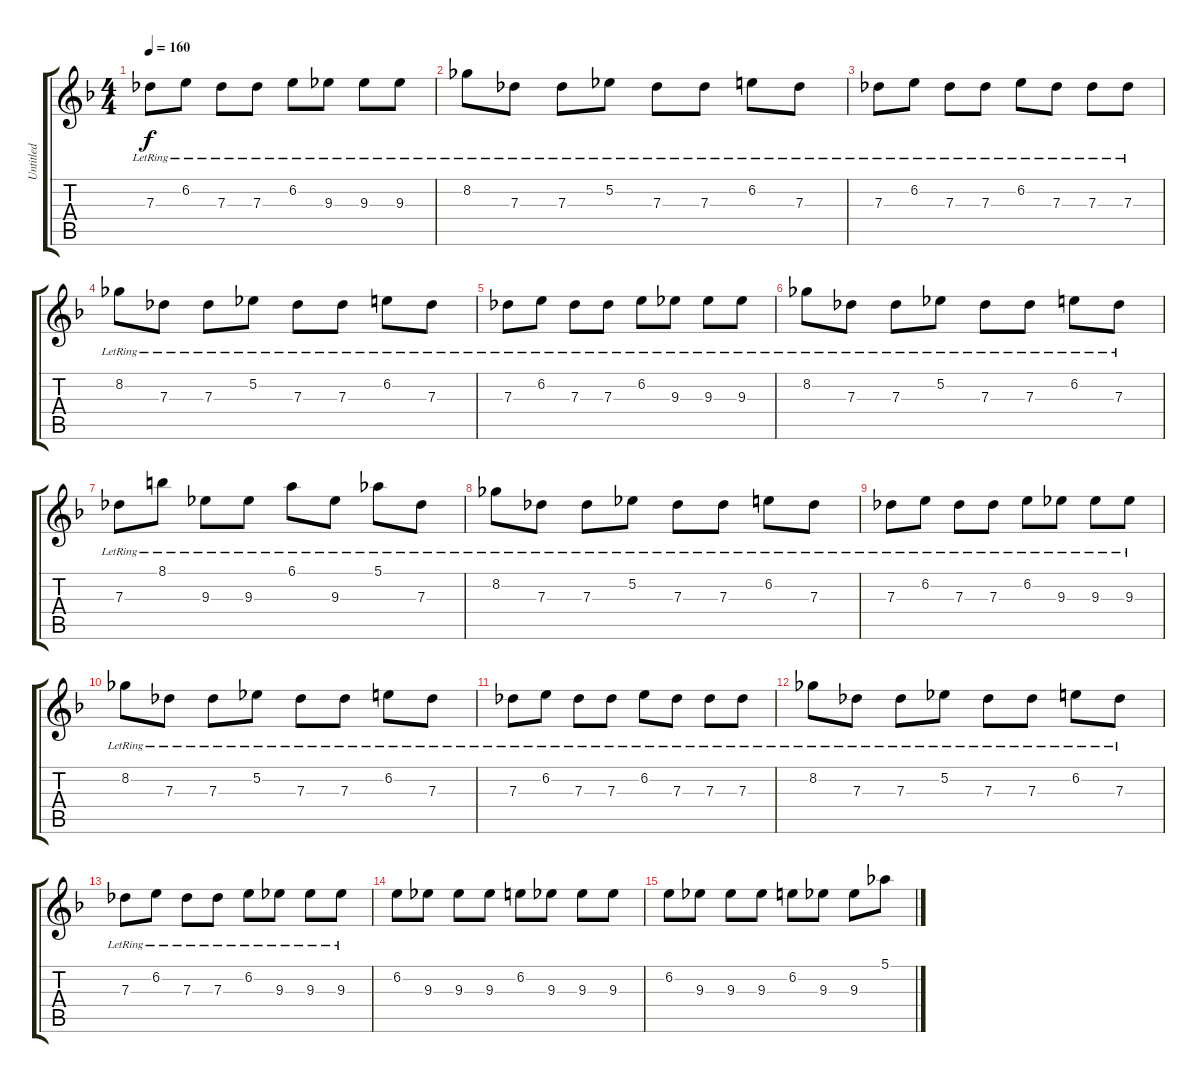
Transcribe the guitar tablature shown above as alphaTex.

\track ("Untitled" "Untitled") {instrument distortionguitar}
\staff {score tabs}
\tuning (Eb4 Bb3 Gb3 Db3 Ab2 Eb2) {hide}
\ts (4 4)
\tempo 160
\clef g2
\ks f
7.3{lr}.8{dy f} 6.2{lr}.8 7.3{lr}.8 7.3{lr}.8 6.2{lr}.8 9.3{lr}.8 9.3{lr}.8 9.3{lr}.8 |
8.2{lr}.8 7.3{lr}.8 7.3{lr}.8 5.2{lr}.8 7.3{lr}.8 7.3{lr}.8 6.2{lr}.8 7.3{lr}.8 |
7.3{lr}.8 6.2{lr}.8 7.3{lr}.8 7.3{lr}.8 6.2{lr}.8 7.3{lr}.8 7.3{lr}.8 7.3{lr}.8 |
8.2{lr}.8 7.3{lr}.8 7.3{lr}.8 5.2{lr}.8 7.3{lr}.8 7.3{lr}.8 6.2{lr}.8 7.3{lr}.8 |
7.3{lr}.8 6.2{lr}.8 7.3{lr}.8 7.3{lr}.8 6.2{lr}.8 9.3{lr}.8 9.3{lr}.8 9.3{lr}.8 |
8.2{lr}.8 7.3{lr}.8 7.3{lr}.8 5.2{lr}.8 7.3{lr}.8 7.3{lr}.8 6.2{lr}.8 7.3{lr}.8 |
7.3{lr}.8 8.1{lr}.8 9.3{lr}.8 9.3{lr}.8 6.1{lr}.8 9.3{lr}.8 5.1{lr}.8 7.3{lr}.8 |
8.2{lr}.8 7.3{lr}.8 7.3{lr}.8 5.2{lr}.8 7.3{lr}.8 7.3{lr}.8 6.2{lr}.8 7.3{lr}.8 |
7.3{lr}.8 6.2{lr}.8 7.3{lr}.8 7.3{lr}.8 6.2{lr}.8 9.3{lr}.8 9.3{lr}.8 9.3{lr}.8 |
8.2{lr}.8 7.3{lr}.8 7.3{lr}.8 5.2{lr}.8 7.3{lr}.8 7.3{lr}.8 6.2{lr}.8 7.3{lr}.8 |
7.3{lr}.8 6.2{lr}.8 7.3{lr}.8 7.3{lr}.8 6.2{lr}.8 7.3{lr}.8 7.3{lr}.8 7.3{lr}.8 |
8.2{lr}.8 7.3{lr}.8 7.3{lr}.8 5.2{lr}.8 7.3{lr}.8 7.3{lr}.8 6.2{lr}.8 7.3{lr}.8 |
7.3{lr}.8 6.2{lr}.8 7.3{lr}.8 7.3{lr}.8 6.2{lr}.8 9.3{lr}.8 9.3{lr}.8 9.3{lr}.8 |
6.2.8 9.3.8 9.3.8 9.3.8 6.2.8 9.3.8 9.3.8 9.3.8 |
6.2.8 9.3.8 9.3.8 9.3.8 6.2.8 9.3.8 9.3.8 5.1.8
